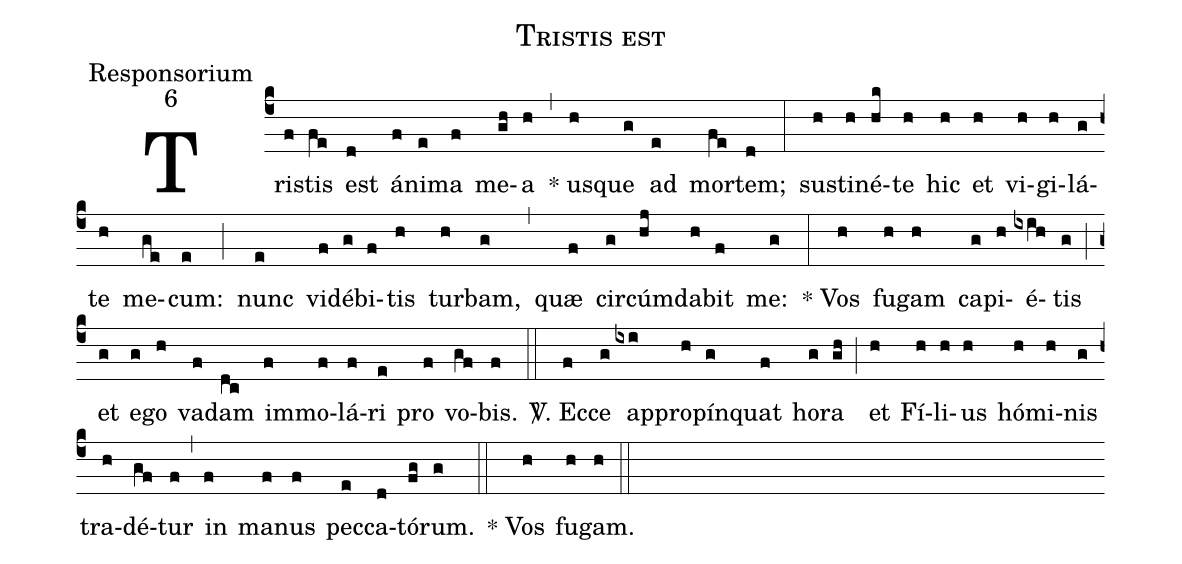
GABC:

name:Tristis est;
office-part:Responsorium;
mode:6;
%%
(c4)Tri(f)stis(fe) est(d) á(f)ni(e)ma(f) me(gh)a(h) (,) * us(h)que(g) ad(e) mor(fe)tem;(d) (:) su(h)sti(h)né(hk)te(h) hic(h) et(h) vi(h)gi(h)lá(g)te(h) me(ge)cum:(e) (;) nunc(e) vi(f)dé(g)bi(f)tis(h) tur(h)bam,(g) (,) quæ(f) cir(g)cúm(hj)da(h)bit(f) me:(g) (:) * Vos(h) fu(h)gam(h) ca(g)pi(h)é(ixih)tis(g) (;) et(g) e(g)go(h) va(f)dam(dc) im(f)mo(f)lá(f)ri(e) pro(f) vo(gf)bis.(f) (::) <sp>V/</sp>. Ec(f)ce(g) ap(ixi)pro(h)pín(g)quat(f) ho(g)ra(gh) (;) et(h) Fí(h)li(h)us(h) hó(h)mi(h)nis(g) tra(h)dé(gf)tur(f) (,) in(f) ma(f)nus(f) pec(e)ca(d)tó(fg)rum.(g) (::) * Vos(h) fu(h)gam.(h) (::)
